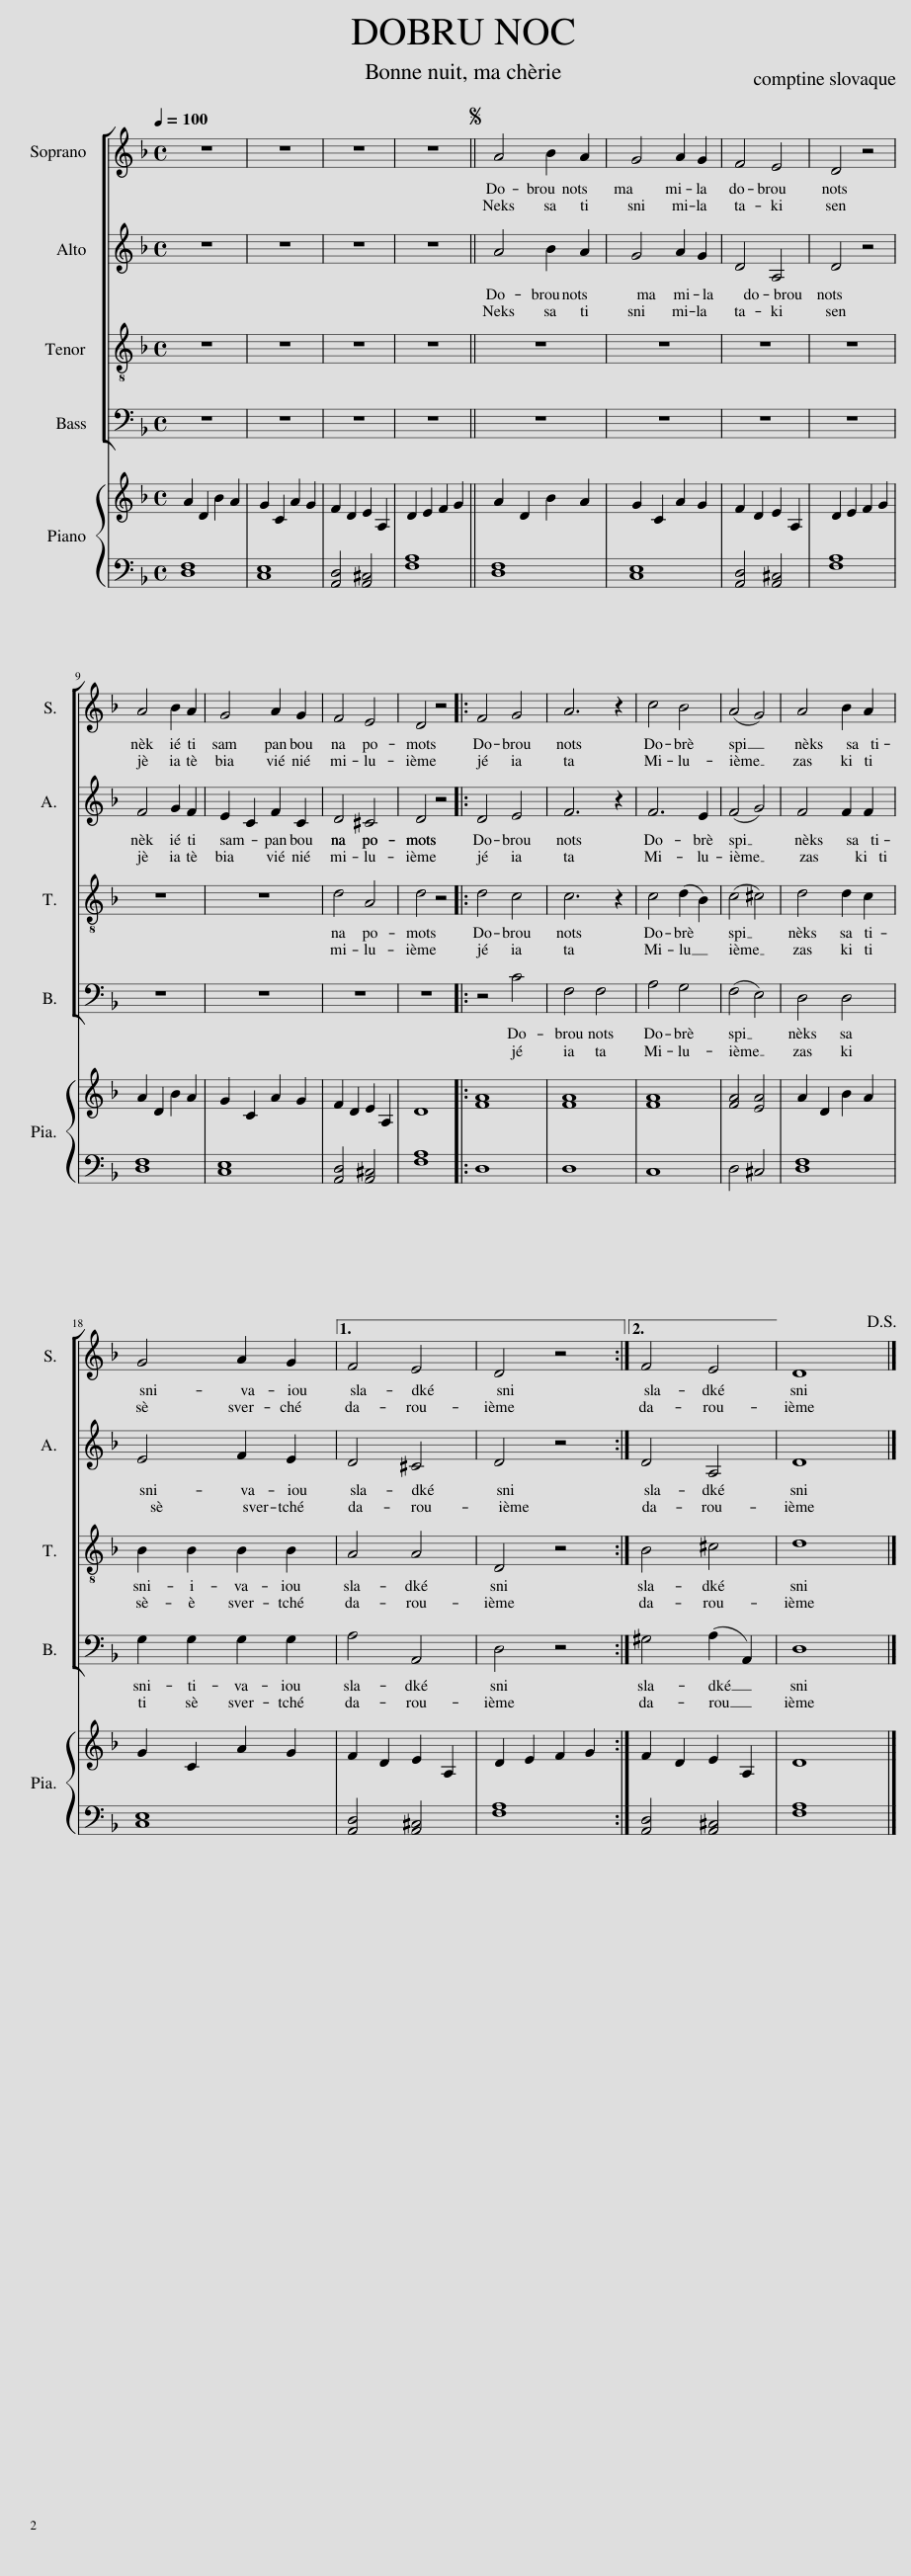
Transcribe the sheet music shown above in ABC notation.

X:1
%%score [ 1 2 3 4 ] { 5 | 6 }
L:1/8
Q:1/4=100
M:4/4
I:linebreak $
K:F
V:1 treble
V:2 treble
V:3 treble-8
V:4 bass
V:5 treble
V:6 bass
V:1
 z8 | z8 | z8 | z8 ||S A4 B2 A2 | %5
 G4 A2 G2 | F4 E4 | D4 z4 |$ A4 B2 A2 | G4 A2 G2 | %10
 F4 E4 | D4 z4 |: F4 G4 | A6 z2 | c4 B4 | %15
 (A4 G4) | A4 B2 A2 |$ G4 A2 G2 |1 F4 E4 | D4 z4 :|2 %20
 F4 E4 ||S D8!D.S.! |] %22
V:2
 z8 | z8 | z8 | z8 || A4 B2 A2 | %5
 G4 A2 G2 | D4 A,4 | D4 z4 |$ F4 G2 F2 | E2 C2 F2 C2 | %10
 D4 ^C4 | D4 z4 |: D4 E4 | F6 z2 | F6 E2 | %15
 (F4 G4) | F4 F2 F2 |$ E4 F2 E2 |1 D4 ^C4 | D4 z4 :|2 %20
 D4 A,4 || D8 |] %22
V:3
 z8 | z8 | z8 | z8 || z8 | %5
 z8 | z8 | z8 |$ z8 | z8 | %10
 d4 A4 | d4 z4 |: d4 c4 | c6 z2 | c4 (d2 B2) | %15
 (c4 ^c4) | d4 d2 c2 |$ B2 B2 B2 B2 |1 A4 A4 | D4 z4 :|2 %20
 B4 ^c4 || d8 |] %22
V:4
 z8 | z8 | z8 | z8 || z8 | %5
 z8 | z8 | z8 |$ z8 | z8 | %10
 z8 | z8 |: z4 C4 | F,4 F,4 | A,4 G,4 | %15
 (F,4 E,4) | D,4 D,4 |$ G,2 G,2 G,2 G,2 |1 A,4 A,,4 | D,4 z4 :|2 %20
 ^G,4 (A,2 A,,2) || D,8 |] %22
V:5
 A2 D2 B2 A2 | G2 C2 A2 G2 | F2 D2 E2 A,2 | D2 E2 F2 G2 || A2 D2 B2 A2 | %5
 G2 C2 A2 G2 | F2 D2 E2 A,2 | D2 E2 F2 G2 |$ A2 D2 B2 A2 | G2 C2 A2 G2 | %10
 F2 D2 E2 A,2 | D8 |: [FA]8 | [FA]8 | [FA]8 | %15
 [FA]4 [EA]4 | A2 D2 B2 A2 |$ G2 C2 A2 G2 |1 F2 D2 E2 A,2 | D2 E2 F2 G2 :|2 %20
 F2 D2 E2 A,2 || D8 |] %22
V:6
 [D,F,]8 | [C,E,]8 | [A,,D,]4 [A,,^C,]4 | [F,A,]8 || [D,F,]8 | %5
 [C,E,]8 | [A,,D,]4 [A,,^C,]4 | [F,A,]8 |$ [D,F,]8 | [C,E,]8 | %10
 [A,,D,]4 [A,,^C,]4 | [F,A,]8 |: D,8 | D,8 | C,8 | %15
 D,4 ^C,4 | [D,F,]8 |$ [C,E,]8 |1 [A,,D,]4 [A,,^C,]4 | [F,A,]8 :|2 %20
 [A,,D,]4 [A,,^C,]4 || [F,A,]8 |] %22
